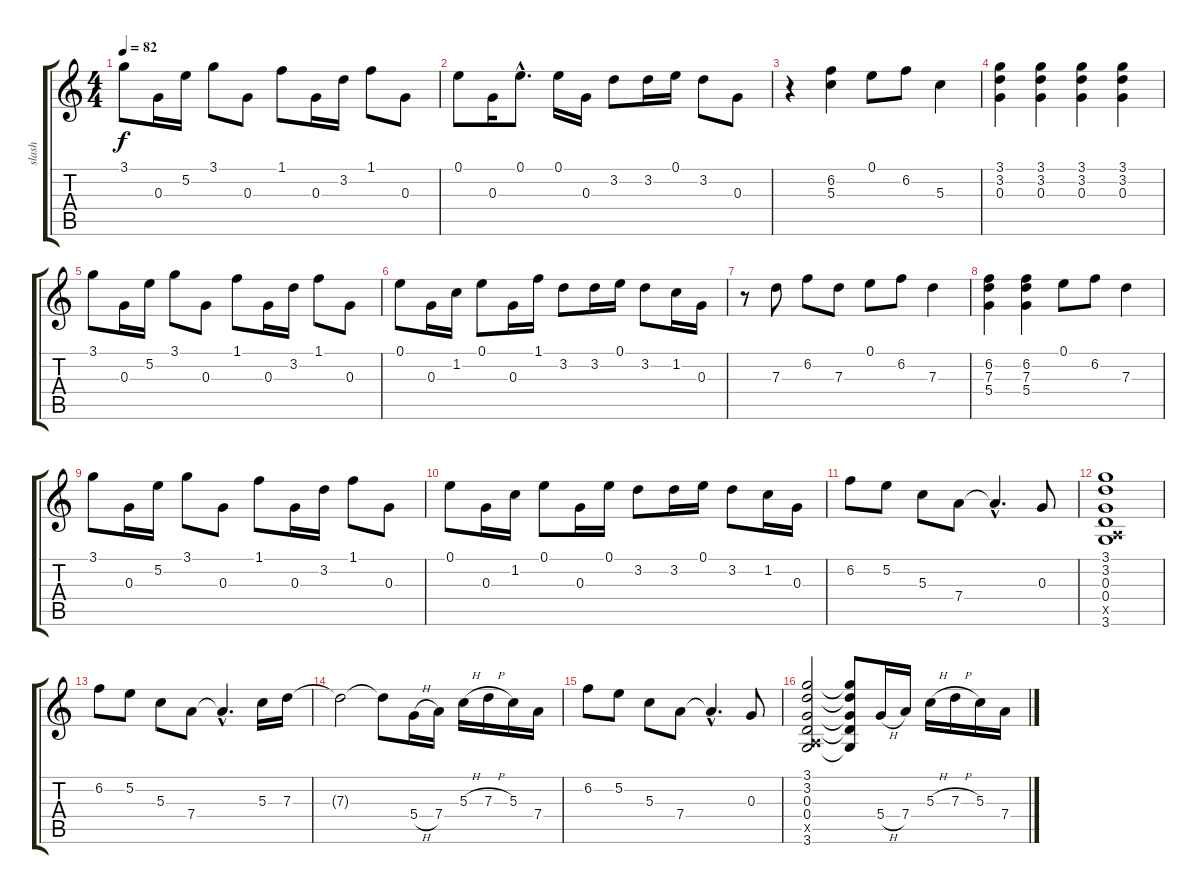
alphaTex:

\track ("slash" "slash") {instrument distortionguitar}
\staff {score tabs}
\tuning (E4 B3 G3 D3 A2 E2) {hide}
\ts (4 4)
\tempo 82
\clef g2
\ks c
3.1.8{dy f} 0.3.16 5.2.16 3.1.8 0.3.8 1.1.8 0.3.16 3.2.16 1.1.8 0.3.8 |
0.1.8 0.3.16 0.1{hac}.8{d} 0.1.16 0.3.16 3.2.8 3.2.16 0.1.16 3.2.8 0.3.8 |
r.4 (6.2 5.3).4 0.1.8 6.2.8 5.3.4 |
(3.1 3.2 0.3).4 (3.1 3.2 0.3).4 (3.1 3.2 0.3).4 (3.1 3.2 0.3).4 |
3.1.8 0.3.16 5.2.16 3.1.8 0.3.8 1.1.8 0.3.16 3.2.16 1.1.8 0.3.8 |
0.1.8 0.3.16 1.2.16 0.1.8 0.3.16 1.1.16 3.2.8 3.2.16 0.1.16 3.2.8 1.2.16 0.3.16 |
r.8 7.3.8 6.2.8 7.3.8 0.1.8 6.2.8 7.3.4 |
(6.2 7.3 5.4).4 (6.2 7.3 5.4).4 0.1.8 6.2.8 7.3.4 |
3.1.8 0.3.16 5.2.16 3.1.8 0.3.8 1.1.8 0.3.16 3.2.16 1.1.8 0.3.8 |
0.1.8 0.3.16 1.2.16 0.1.8 0.3.16 0.1.16 3.2.8 3.2.16 0.1.16 3.2.8 1.2.16 0.3.16 |
6.2.8 5.2.8 5.3.8 7.4.8 7.4{hac t}.4{d} 0.3.8 |
(3.1 3.2 0.3 0.4 0.5{x} 3.6).1 |
6.2.8 5.2.8 5.3.8 7.4.8 7.4{hac t}.4{d} 5.3.16 7.3.16 |
7.3{t}.2 7.3{t}.8 5.4{h}.16 7.4.16 5.3{h}.16 7.3{h}.16 5.3.16 7.4.16 |
6.2.8 5.2.8 5.3.8 7.4.8 7.4{hac t}.4{d} 0.3.8 |
(3.1 3.2 0.3 0.4 0.5{x} 3.6).2 (3.1{t} 3.2{t} 0.3{t} 0.4{t} 3.6{t}).8 5.4{h}.16 7.4.16 5.3{h}.16 7.3{h}.16 5.3.16 7.4.16
